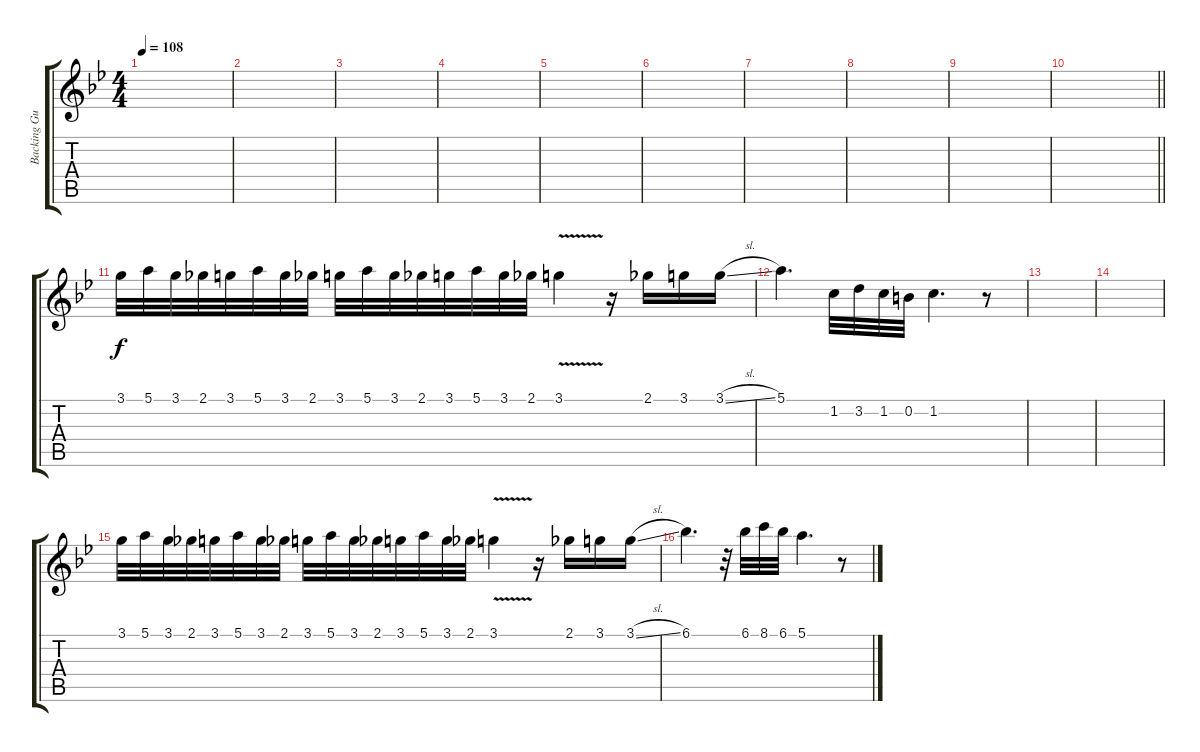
\track ("Backing Guitar" "Backing Gu") {instrument acousticguitarnylon}
\staff {score tabs}
\tuning (E4 B3 G3 D3 A2 E2) {hide}
\ts (4 4)
\tempo 108
\clef g2
\ks gminor
|
|
|
|
|
|
|
|
|
\barLineRight lightlight
|
\section ("" "")
3.1.32 5.1.32 3.1.32 2.1.32 3.1.32 5.1.32 3.1.32 2.1.32 3.1.32 5.1.32 3.1.32 2.1.32 3.1.32 5.1.32 3.1.32 2.1.32 3.1{v}.4 r.16 2.1.16 3.1.16 3.1{sl}.16 |
5.1.4{d} 1.2.32 3.2.32 1.2.32 0.2.32 1.2.4{d} r.8 |
|
|
3.1.32 5.1.32 3.1.32 2.1.32 3.1.32 5.1.32 3.1.32 2.1.32 3.1.32 5.1.32 3.1.32 2.1.32 3.1.32 5.1.32 3.1.32 2.1.32 3.1{v}.4 r.16 2.1.16 3.1.16 3.1{sl}.16 |
6.1.4{d} r.32 6.1.32 8.1.32 6.1.32 5.1.4{d} r.8
